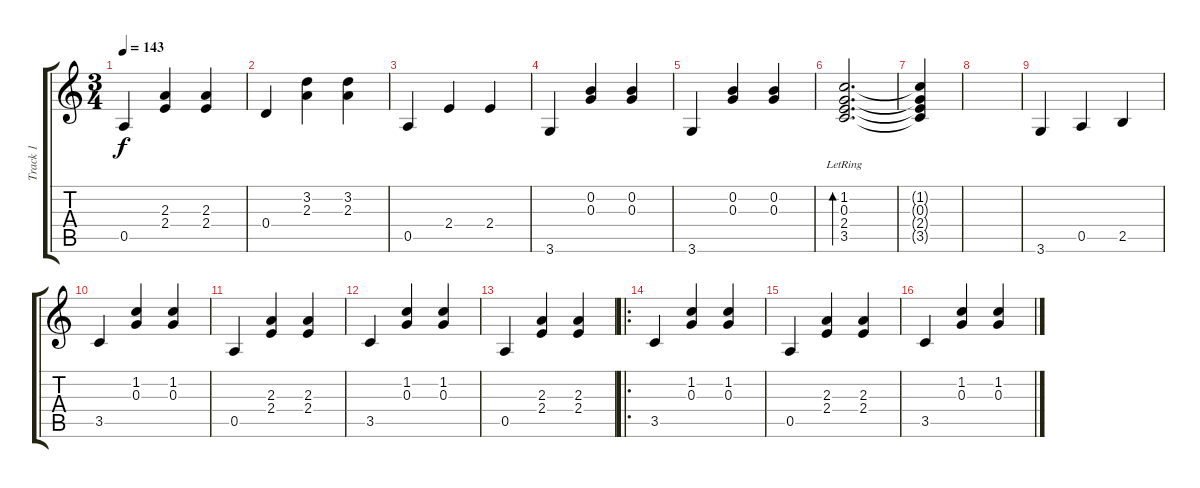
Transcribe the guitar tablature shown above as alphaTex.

\track ("Track 1" "Track 1") {instrument acousticguitarsteel}
\staff {score tabs}
\tuning (E4 B3 G3 D3 A2 E2) {hide}
\ts (3 4)
\tempo 143
\clef g2
\ks c
0.5.4{dy f} (2.3 2.4).4 (2.3 2.4).4 |
0.4.4 (3.2 2.3).4 (3.2 2.3).4 |
0.5.4 2.4.4 2.4.4 |
3.6.4 (0.2 0.3).4 (0.2 0.3).4 |
3.6.4 (0.2 0.3).4 (0.2 0.3).4 |
(1.2{lr} 0.3{lr} 2.4{lr} 3.5{lr}).2{d bd 480} |
(1.2{t} 0.3{t} 2.4{t} 3.5{t}).4 |
|
3.6.4 0.5.4 2.5.4 |
3.5.4 (1.2 0.3).4 (1.2 0.3).4 |
0.5.4 (2.3 2.4).4 (2.3 2.4).4 |
3.5.4 (1.2 0.3).4 (1.2 0.3).4 |
0.5.4 (2.3 2.4).4 (2.3 2.4).4 |
\ro
3.5.4 (1.2 0.3).4 (1.2 0.3).4 |
0.5.4 (2.3 2.4).4 (2.3 2.4).4 |
3.5.4 (1.2 0.3).4 (1.2 0.3).4
